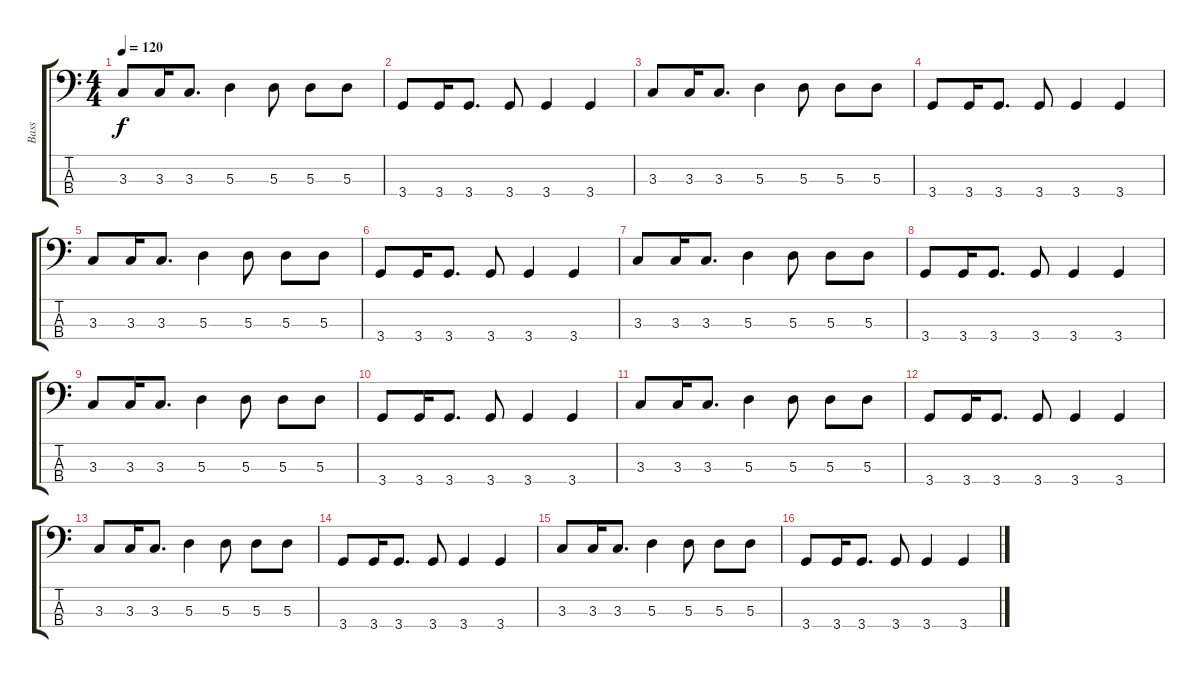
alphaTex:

\track ("Bass" "Bass") {instrument electricbasspick}
\staff {score tabs}
\tuning (G2 D2 A1 E1) {hide}
\ts (4 4)
\tempo 120
\clef f4
\ks c
3.3.8{dy f} 3.3.16 3.3.8{d} 5.3.4 5.3.8 5.3.8 5.3.8 |
3.4.8 3.4.16 3.4.8{d} 3.4.8 3.4.4 3.4.4 |
3.3.8 3.3.16 3.3.8{d} 5.3.4 5.3.8 5.3.8 5.3.8 |
3.4.8 3.4.16 3.4.8{d} 3.4.8 3.4.4 3.4.4 |
3.3.8 3.3.16 3.3.8{d} 5.3.4 5.3.8 5.3.8 5.3.8 |
3.4.8 3.4.16 3.4.8{d} 3.4.8 3.4.4 3.4.4 |
3.3.8 3.3.16 3.3.8{d} 5.3.4 5.3.8 5.3.8 5.3.8 |
3.4.8 3.4.16 3.4.8{d} 3.4.8 3.4.4 3.4.4 |
3.3.8 3.3.16 3.3.8{d} 5.3.4 5.3.8 5.3.8 5.3.8 |
3.4.8 3.4.16 3.4.8{d} 3.4.8 3.4.4 3.4.4 |
3.3.8 3.3.16 3.3.8{d} 5.3.4 5.3.8 5.3.8 5.3.8 |
3.4.8 3.4.16 3.4.8{d} 3.4.8 3.4.4 3.4.4 |
3.3.8 3.3.16 3.3.8{d} 5.3.4 5.3.8 5.3.8 5.3.8 |
3.4.8 3.4.16 3.4.8{d} 3.4.8 3.4.4 3.4.4 |
3.3.8 3.3.16 3.3.8{d} 5.3.4 5.3.8 5.3.8 5.3.8 |
3.4.8 3.4.16 3.4.8{d} 3.4.8 3.4.4 3.4.4
